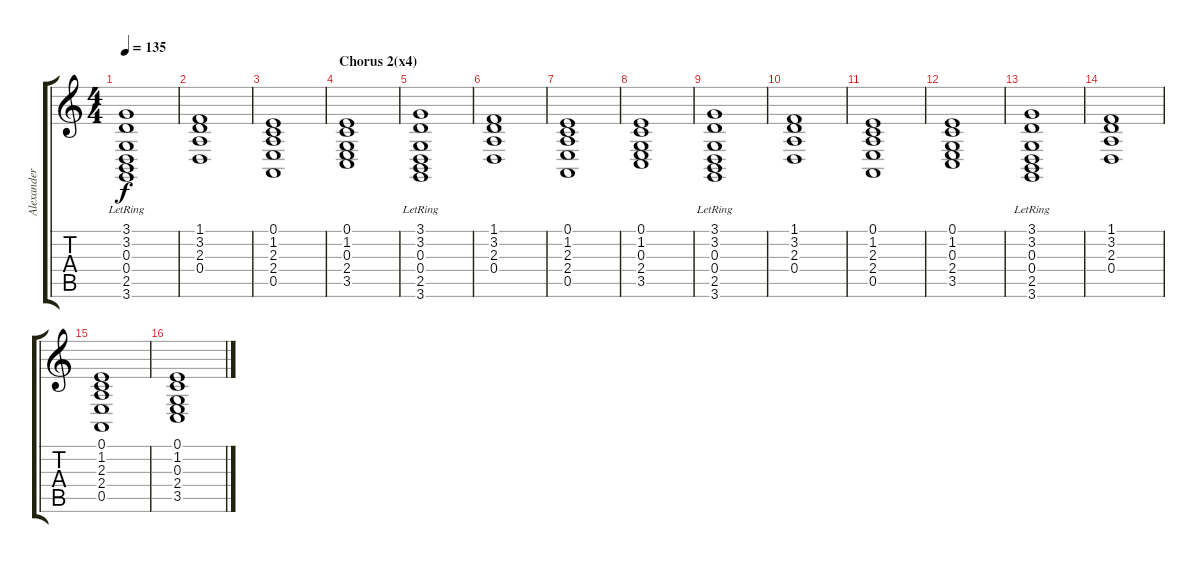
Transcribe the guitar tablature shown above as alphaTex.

\track ("Alexander Ulyanin" "Alexander ") {instrument stringensemble1}
\staff {score tabs}
\tuning (E4 B3 G3 D3 A2 E2) {hide}
\ts (4 4)
\tempo 135
\clef g2
\ks c
(3.1 3.2 0.3 0.4 2.5 3.6{lr}).1{dy f} |
(1.1 3.2 2.3 0.4).1 |
(0.1 1.2 2.3 2.4 0.5).1 |
\section ("" "Chorus 2(x4)")
(0.1 1.2 0.3 2.4 3.5).1 |
(3.1 3.2 0.3 0.4 2.5 3.6{lr}).1 |
(1.1 3.2 2.3 0.4).1 |
(0.1 1.2 2.3 2.4 0.5).1 |
(0.1 1.2 0.3 2.4 3.5).1 |
(3.1 3.2 0.3 0.4 2.5 3.6{lr}).1 |
(1.1 3.2 2.3 0.4).1 |
(0.1 1.2 2.3 2.4 0.5).1 |
(0.1 1.2 0.3 2.4 3.5).1 |
(3.1 3.2 0.3 0.4 2.5 3.6{lr}).1 |
(1.1 3.2 2.3 0.4).1 |
(0.1 1.2 2.3 2.4 0.5).1 |
(0.1 1.2 0.3 2.4 3.5).1
